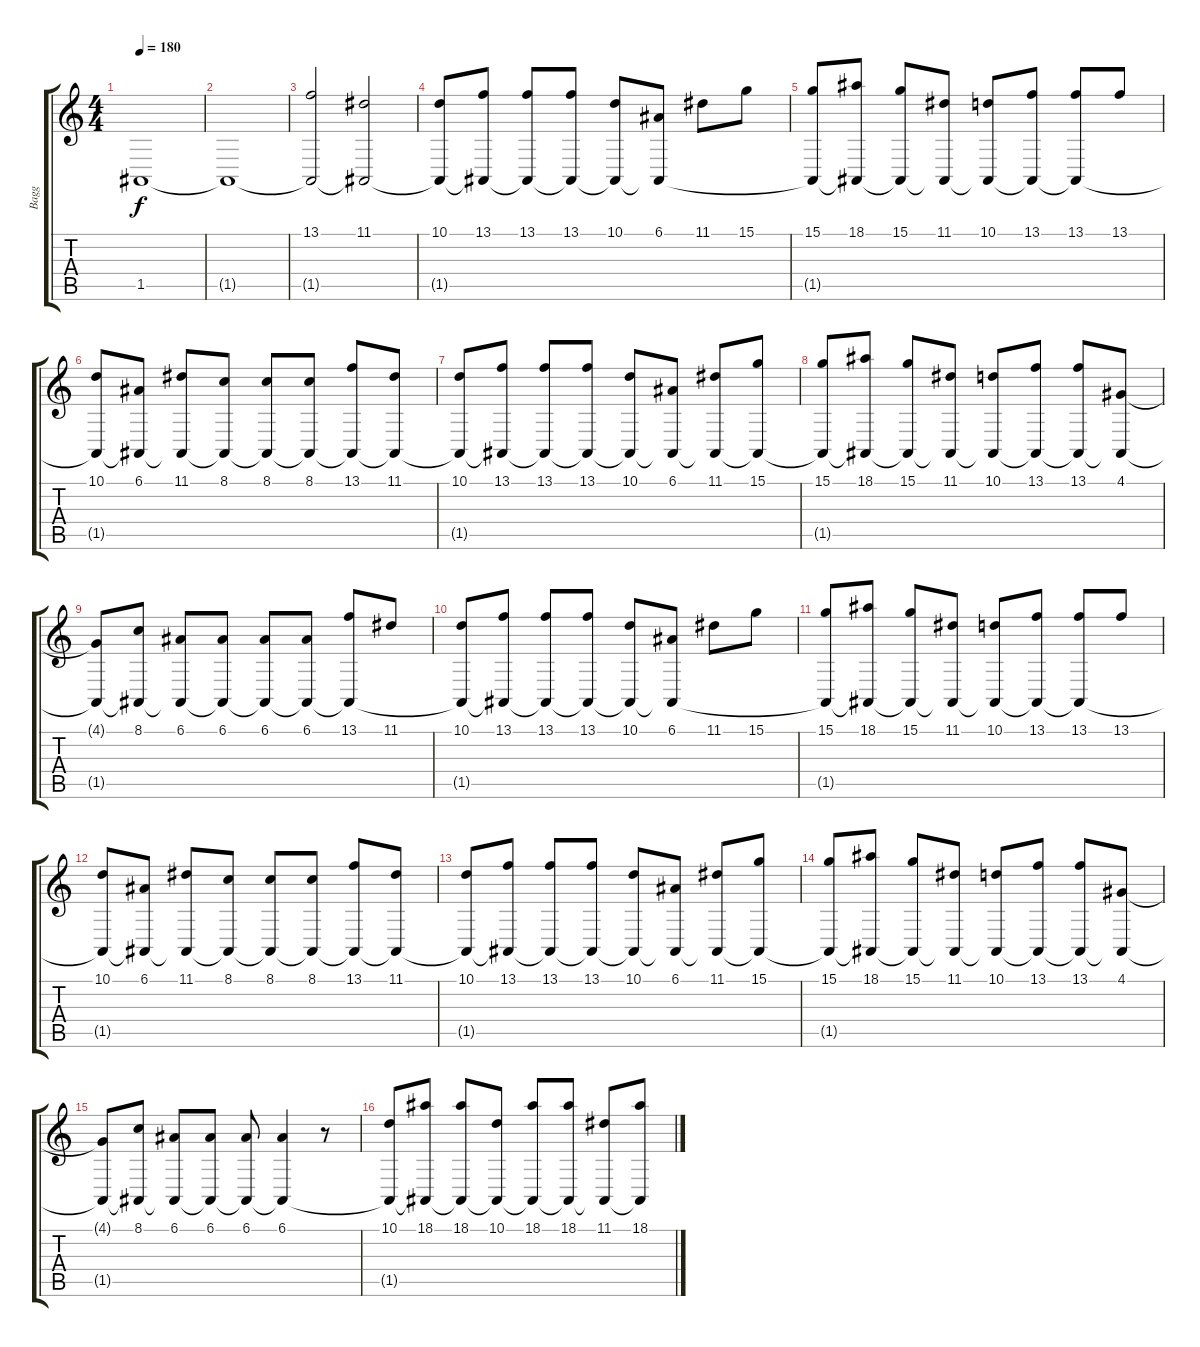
\track ("Bagg" "Bagg") {instrument bagpipe}
\staff {score tabs}
\tuning (E4 B3 G3 D3 A2 E2) {hide}
\ts (4 4)
\tempo 180
\clef g2
\ks c
1.5.1{dy f instrument bagpipe} |
1.5{t}.1 |
(13.1 1.5{t}).2 (11.1 1.5{t}).2 |
(10.1 1.5{t}).8 (13.1 1.5{t}).8 (13.1 1.5{t}).8 (13.1 1.5{t}).8 (10.1 1.5{t}).8 (6.1 1.5{t}).8 11.1.8 15.1.8 |
(15.1 1.5{t}).8 (18.1 1.5{t}).8 (15.1 1.5{t}).8 (11.1 1.5{t}).8 (10.1 1.5{t}).8 (13.1 1.5{t}).8 (13.1 1.5{t}).8 13.1.8 |
(10.1 1.5{t}).8 (6.1 1.5{t}).8 (11.1 1.5{t}).8 (8.1 1.5{t}).8 (8.1 1.5{t}).8 (8.1 1.5{t}).8 (13.1 1.5{t}).8 (11.1 1.5{t}).8 |
(10.1 1.5{t}).8 (13.1 1.5{t}).8 (13.1 1.5{t}).8 (13.1 1.5{t}).8 (10.1 1.5{t}).8 (6.1 1.5{t}).8 (11.1 1.5{t}).8 (15.1 1.5{t}).8 |
(15.1 1.5{t}).8 (18.1 1.5{t}).8 (15.1 1.5{t}).8 (11.1 1.5{t}).8 (10.1 1.5{t}).8 (13.1 1.5{t}).8 (13.1 1.5{t}).8 (4.1 1.5{t}).8 |
(4.1{t} 1.5{t}).8 (8.1 1.5{t}).8 (6.1 1.5{t}).8 (6.1 1.5{t}).8 (6.1 1.5{t}).8 (6.1 1.5{t}).8 (13.1 1.5{t}).8 11.1.8 |
(10.1 1.5{t}).8 (13.1 1.5{t}).8 (13.1 1.5{t}).8 (13.1 1.5{t}).8 (10.1 1.5{t}).8 (6.1 1.5{t}).8 11.1.8 15.1.8 |
(15.1 1.5{t}).8 (18.1 1.5{t}).8 (15.1 1.5{t}).8 (11.1 1.5{t}).8 (10.1 1.5{t}).8 (13.1 1.5{t}).8 (13.1 1.5{t}).8 13.1.8 |
(10.1 1.5{t}).8 (6.1 1.5{t}).8 (11.1 1.5{t}).8 (8.1 1.5{t}).8 (8.1 1.5{t}).8 (8.1 1.5{t}).8 (13.1 1.5{t}).8 (11.1 1.5{t}).8 |
(10.1 1.5{t}).8 (13.1 1.5{t}).8 (13.1 1.5{t}).8 (13.1 1.5{t}).8 (10.1 1.5{t}).8 (6.1 1.5{t}).8 (11.1 1.5{t}).8 (15.1 1.5{t}).8 |
(15.1 1.5{t}).8 (18.1 1.5{t}).8 (15.1 1.5{t}).8 (11.1 1.5{t}).8 (10.1 1.5{t}).8 (13.1 1.5{t}).8 (13.1 1.5{t}).8 (4.1 1.5{t}).8 |
(4.1{t} 1.5{t}).8 (8.1 1.5{t}).8 (6.1 1.5{t}).8 (6.1 1.5{t}).8 (6.1 1.5{t}).8 (6.1 1.5{t}).4 r.8 |
(10.1 1.5{t}).8 (18.1 1.5{t}).8 (18.1 1.5{t}).8 (10.1 1.5{t}).8 (18.1 1.5{t}).8 (18.1 1.5{t}).8 (11.1 1.5{t}).8 (18.1 1.5{t}).8
